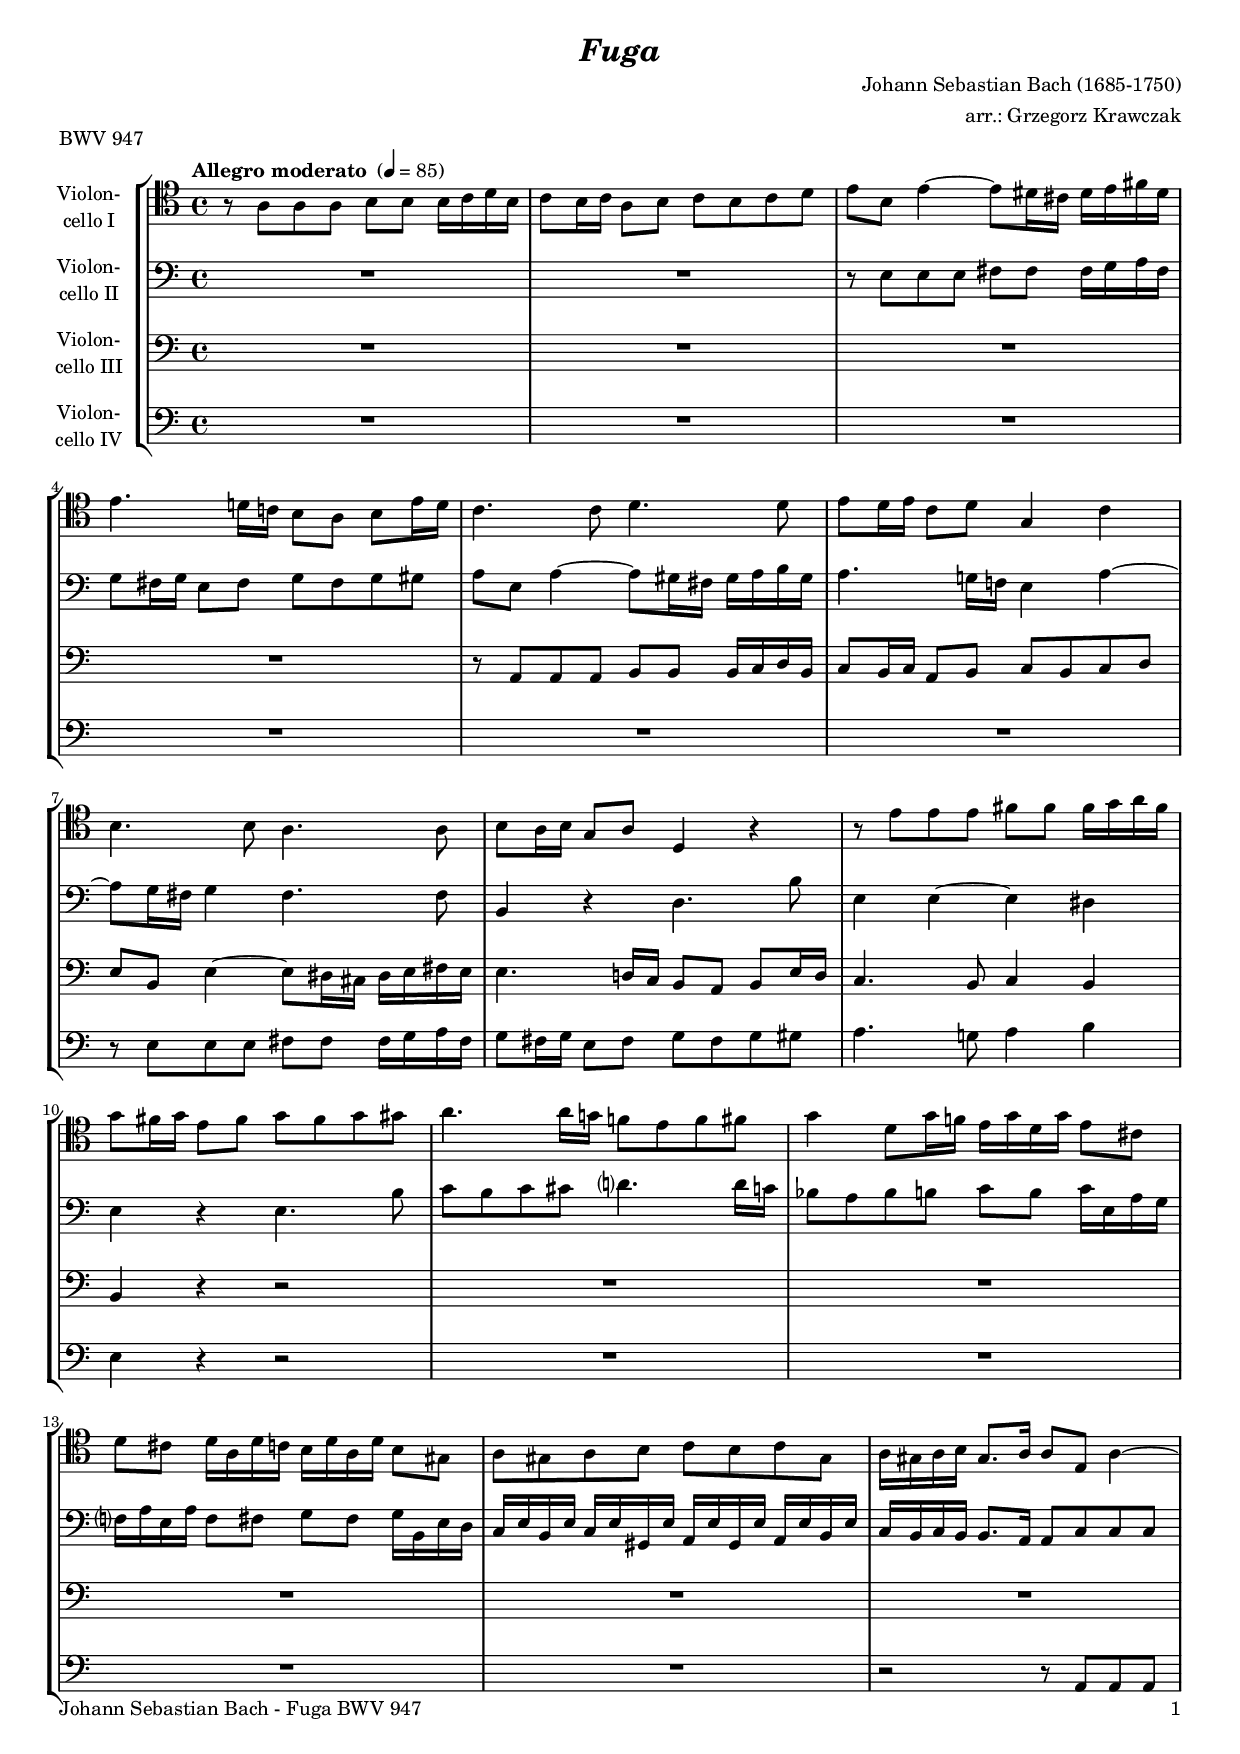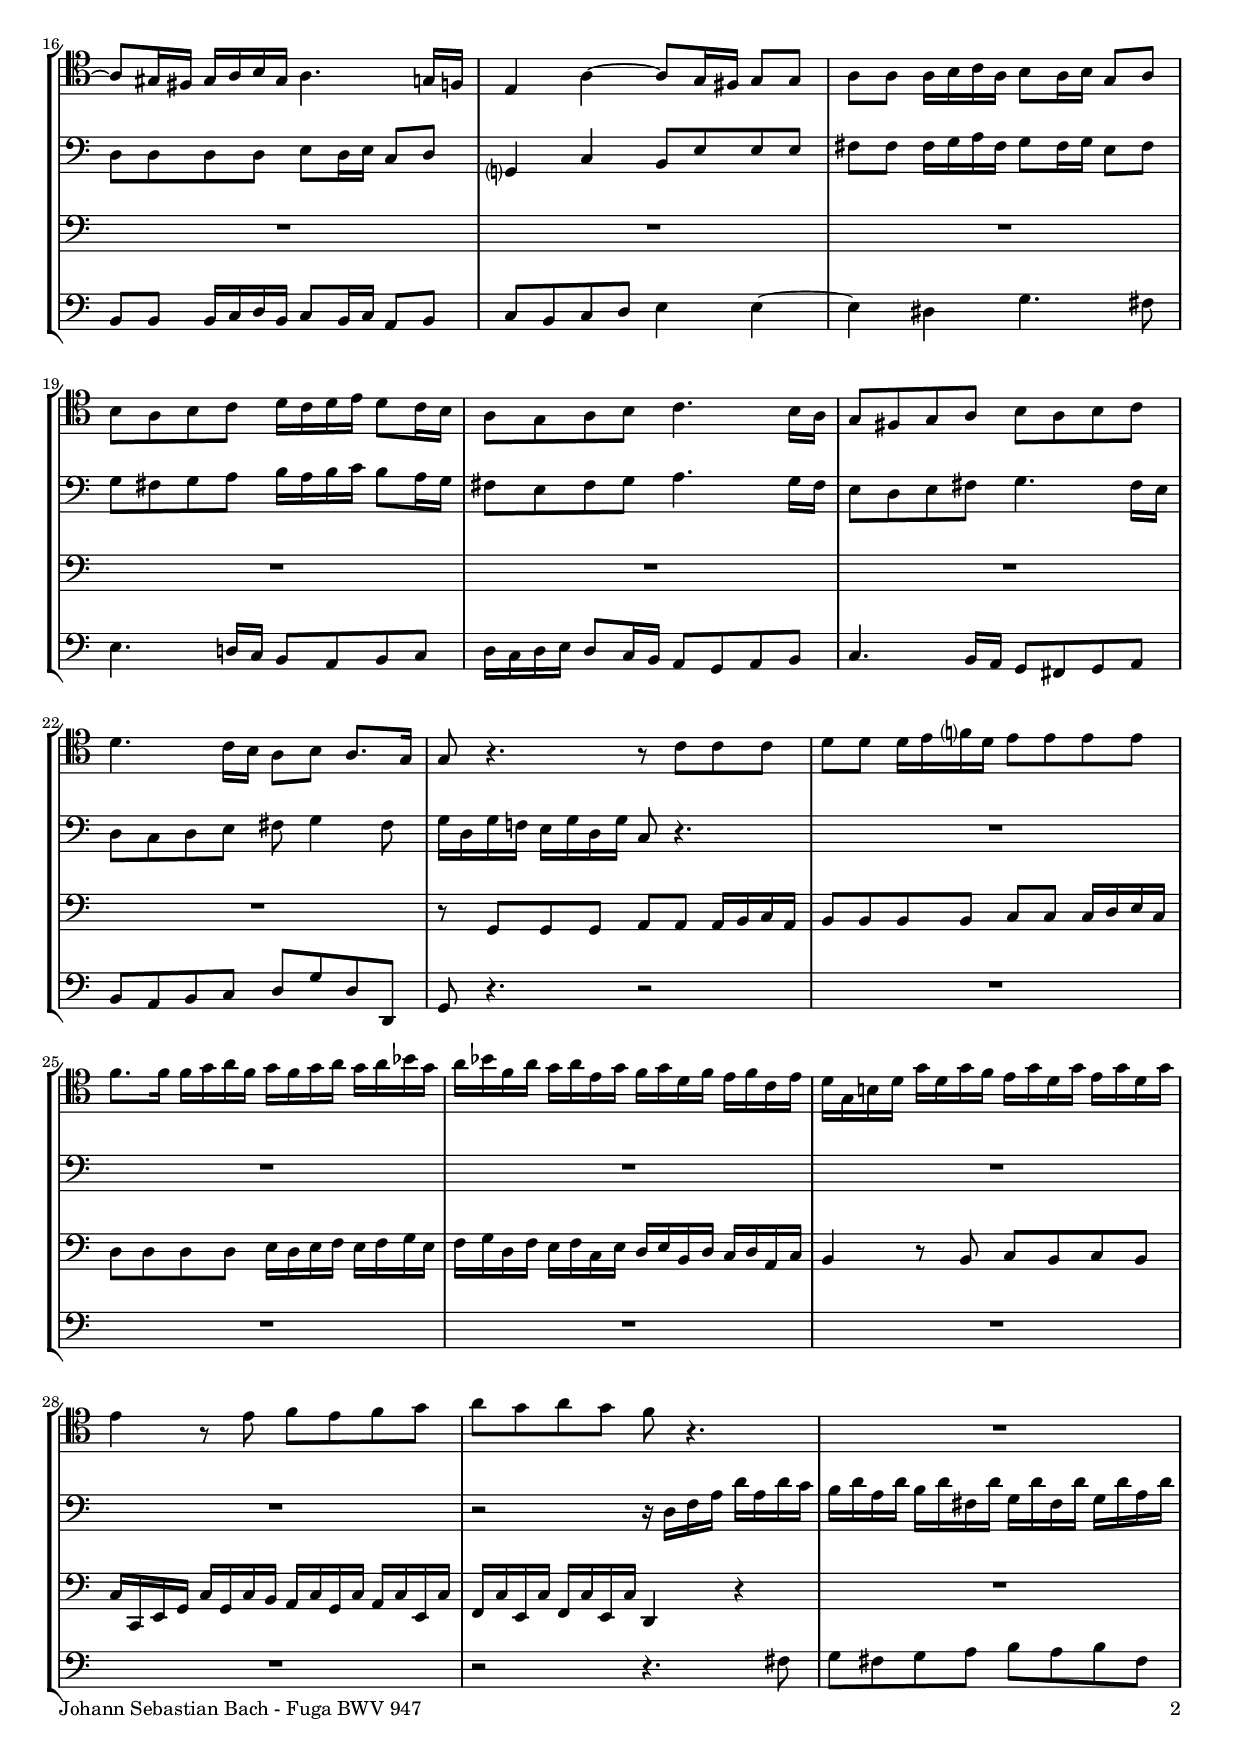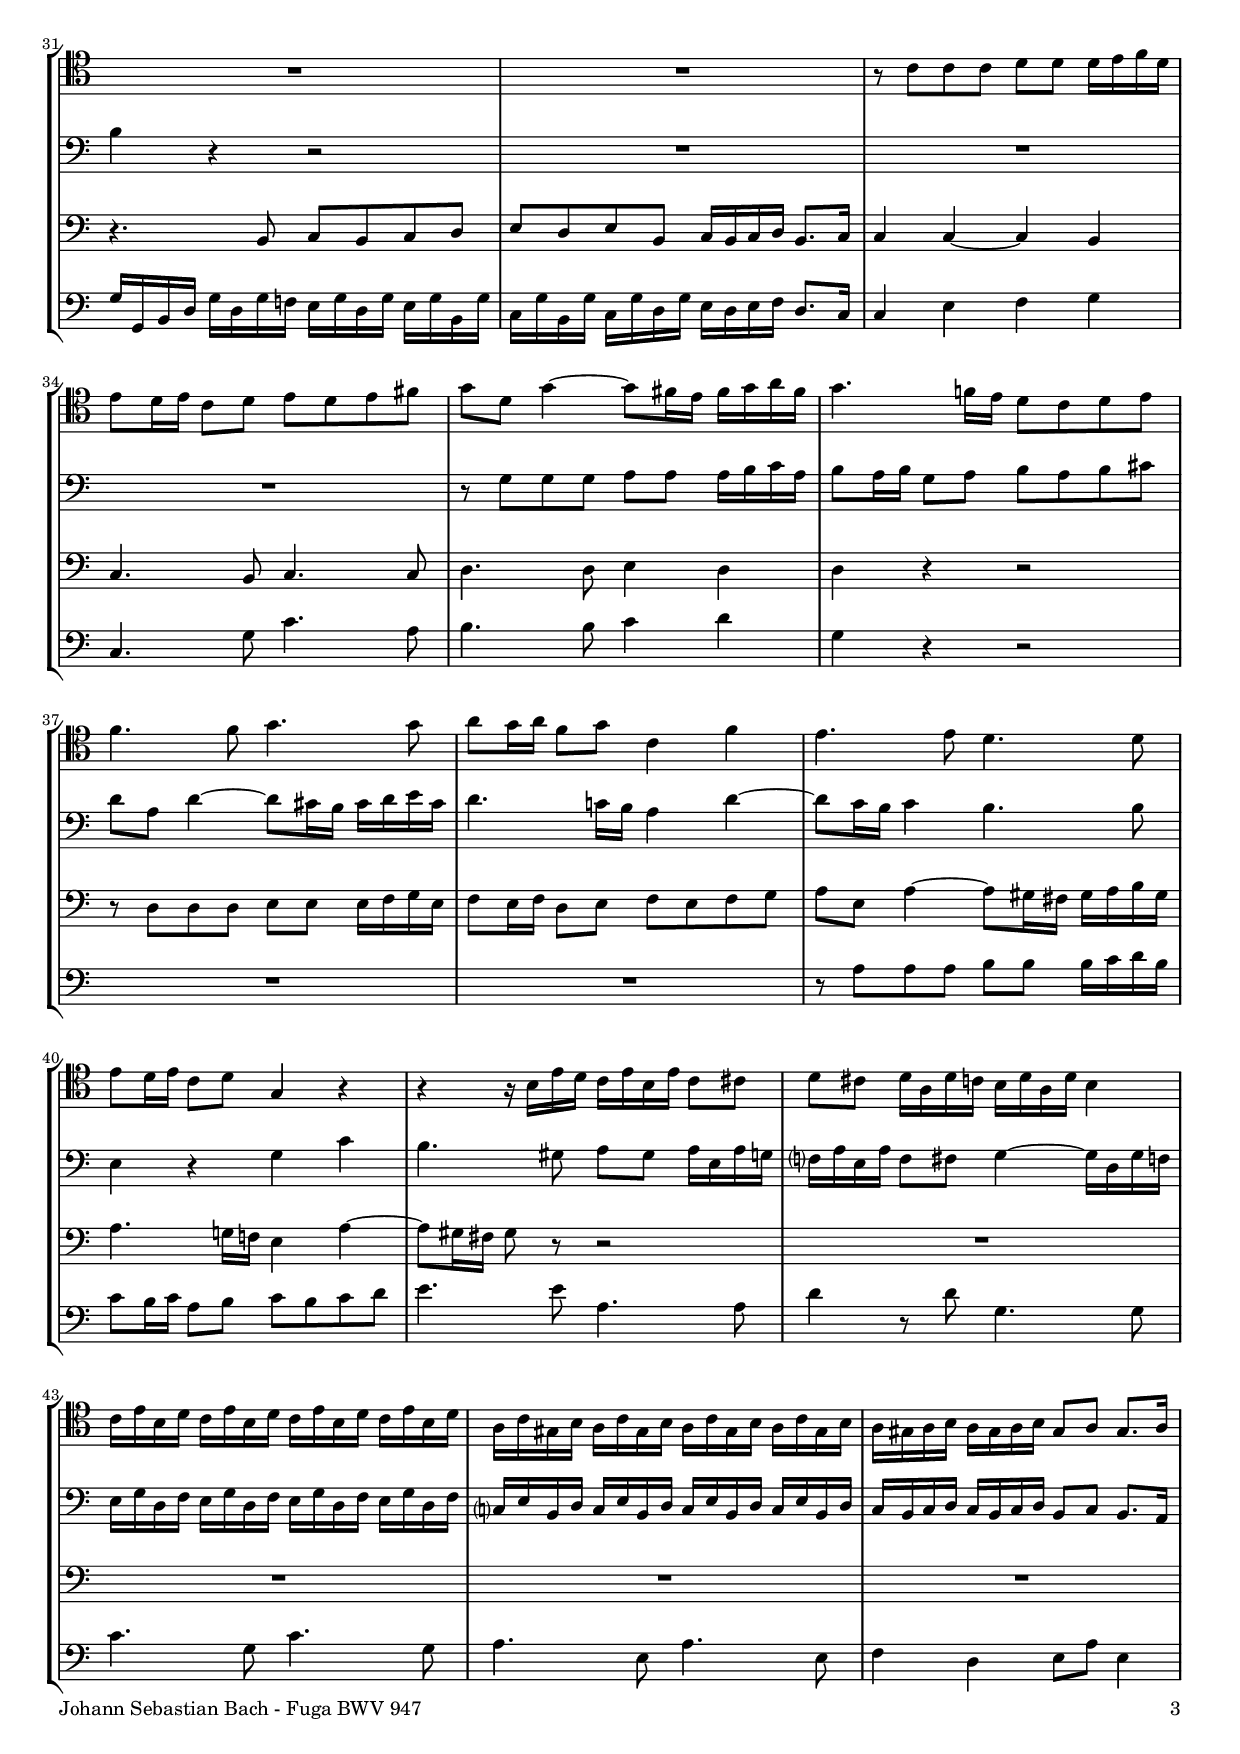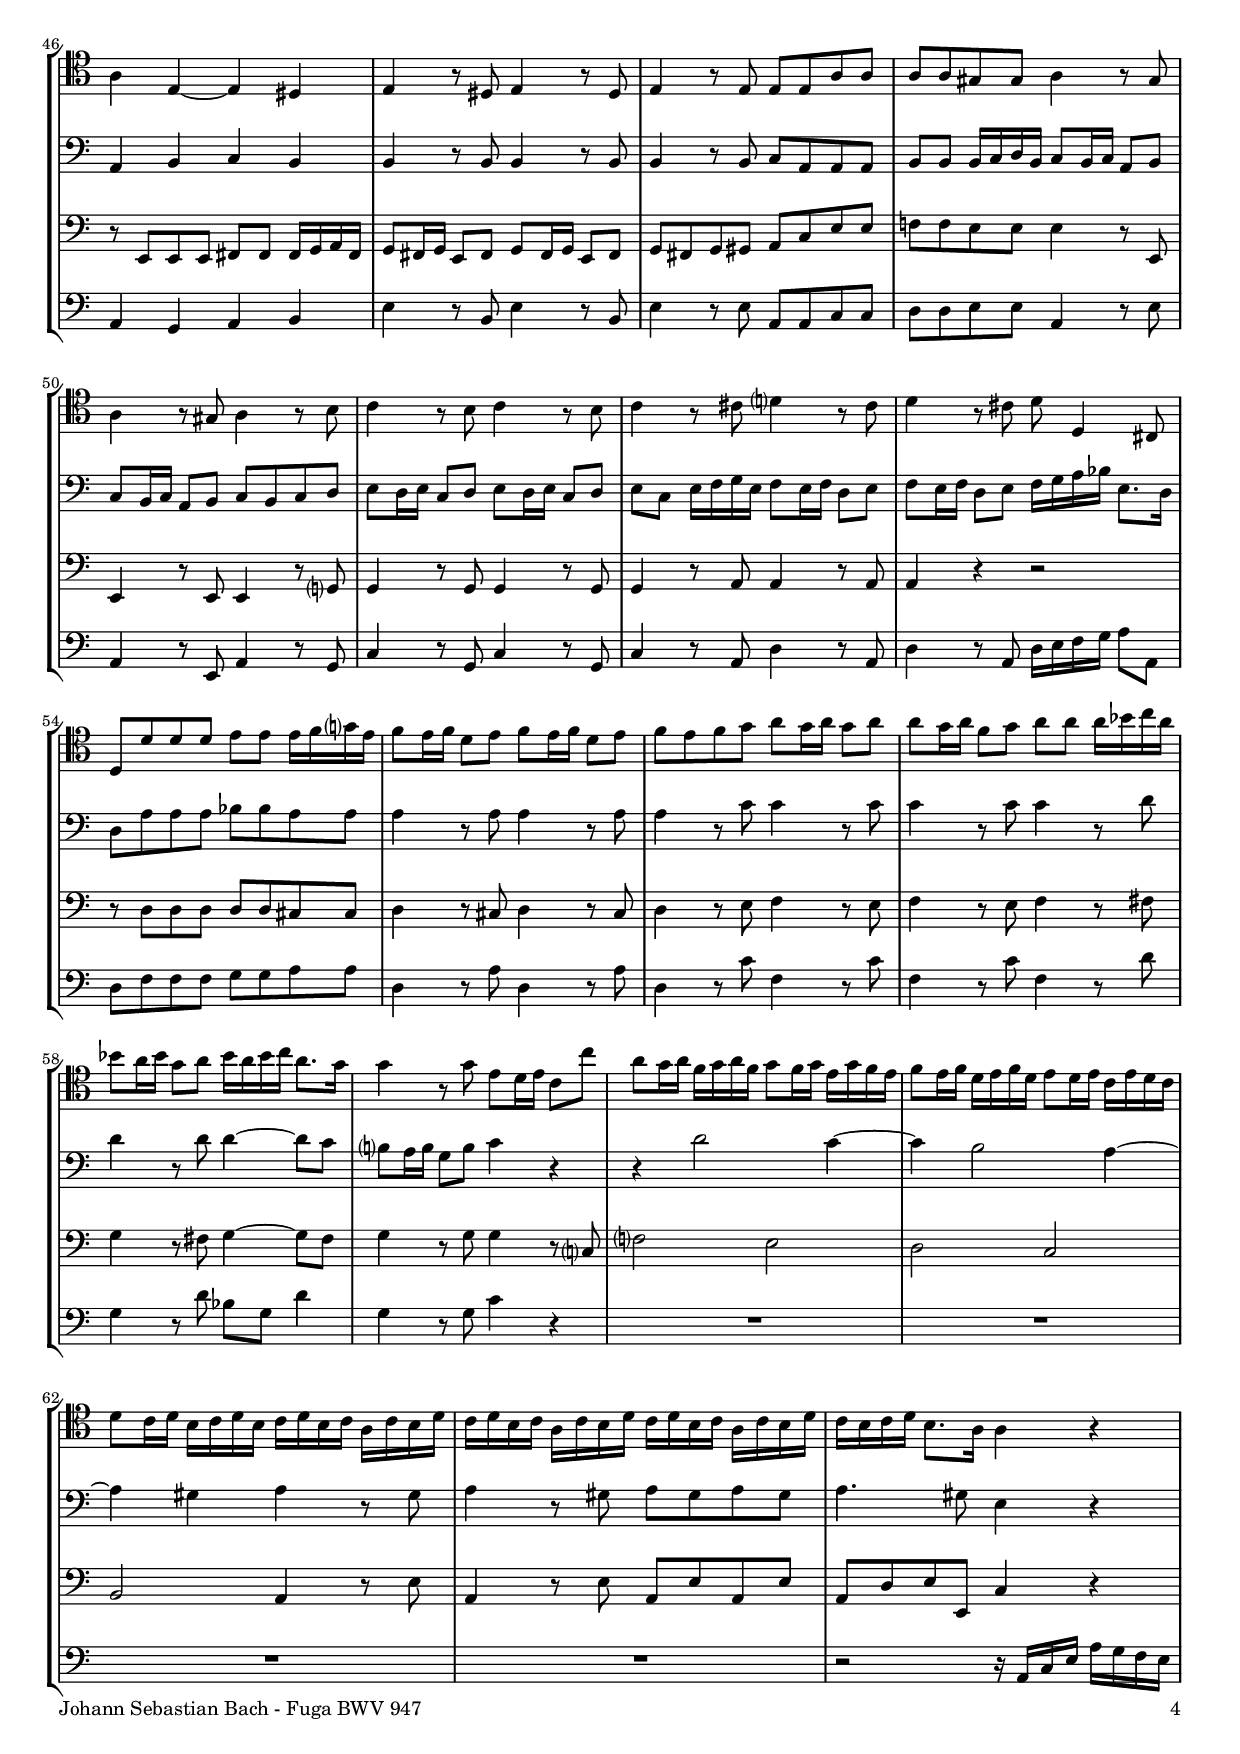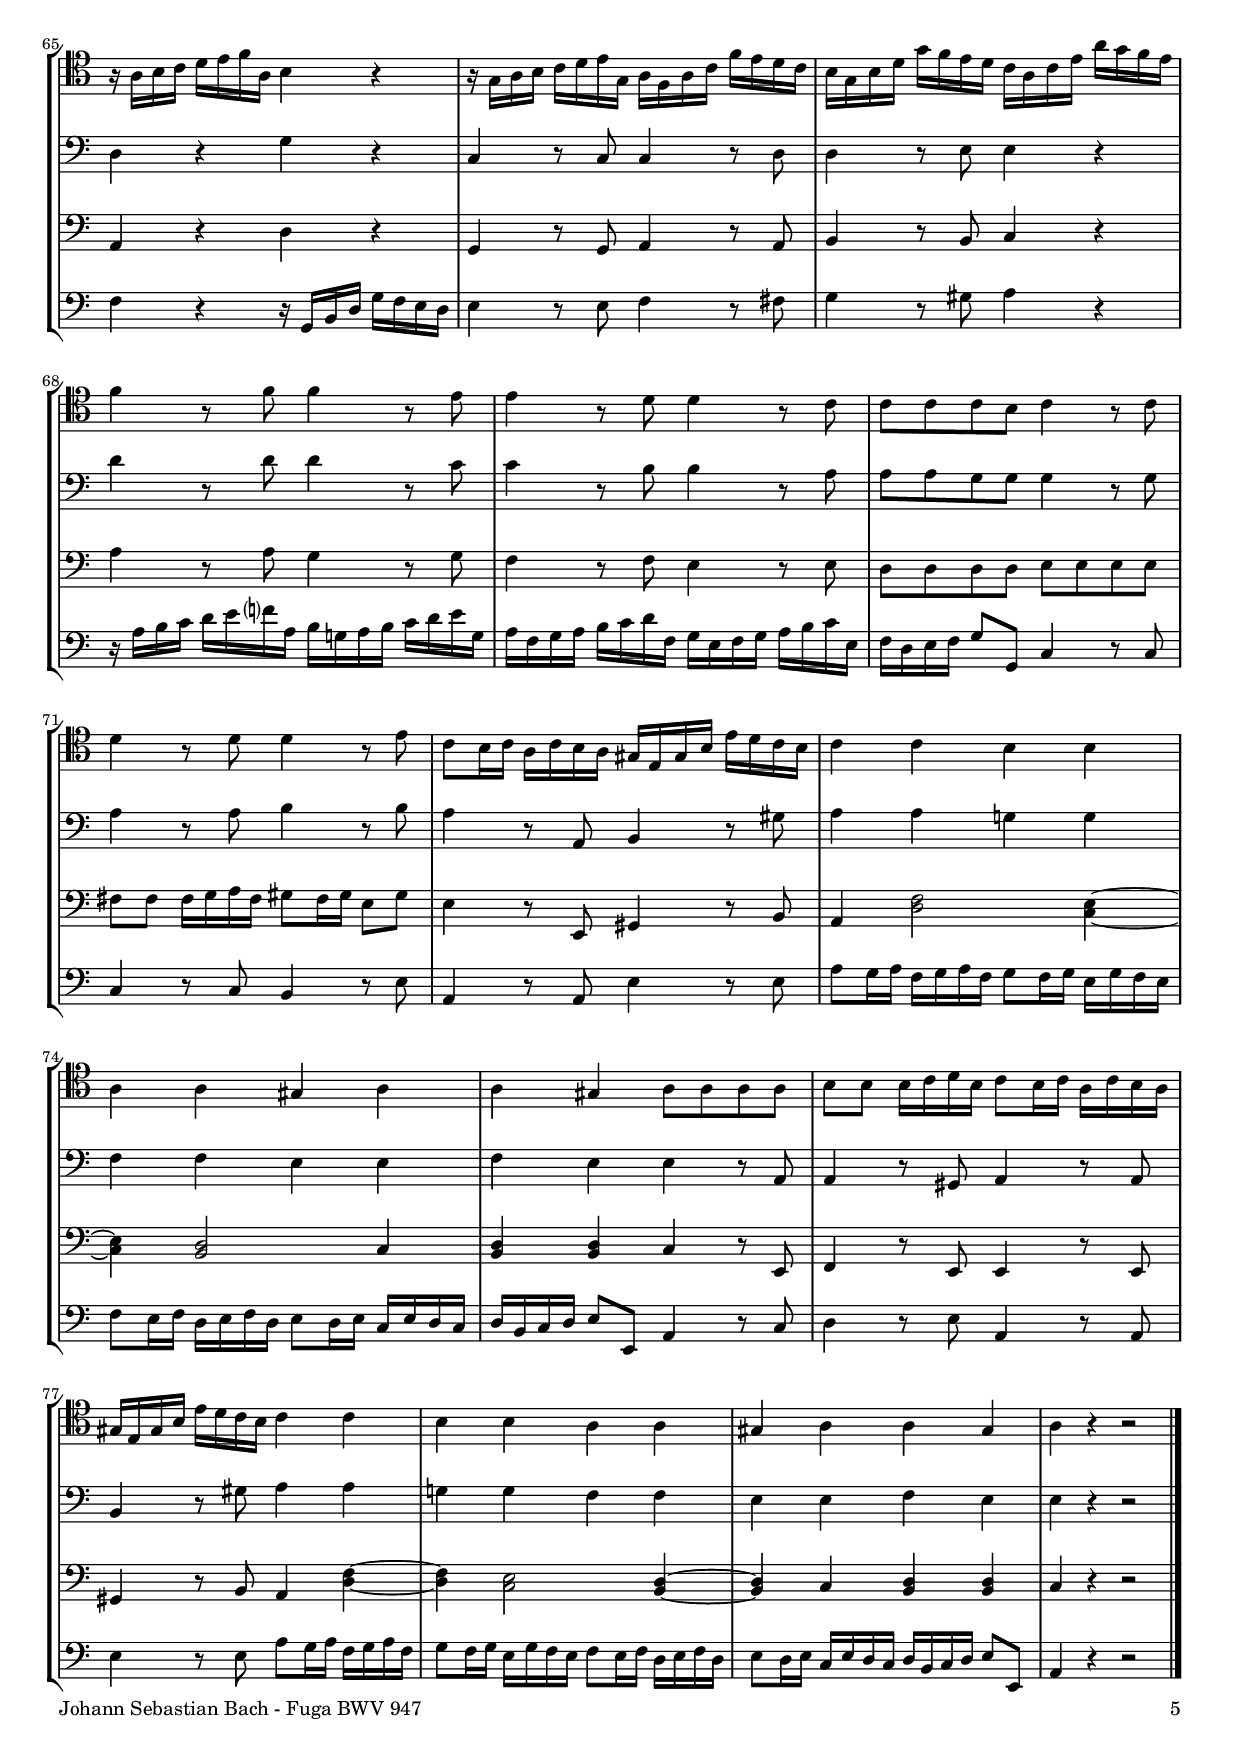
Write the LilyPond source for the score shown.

\version "2.18.2"
\include "deutsch.ly"
  
#(set-global-staff-size 17)

\header {
  title     = \markup \bold \italic "Fuga"
  composer  = "Johann Sebastian Bach (1685-1750)"
  arranger  = "arr.: Grzegorz Krawczak"
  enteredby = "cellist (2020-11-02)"
  piece     = "BWV 947"
}

voiceconsts = {
  \key a \minor
  \time 4/4
  \clef "bass"
%  \numericTimeSignature
  % Set default beaming for all staves
%  \set Timing.beamExceptions = #'()
%  \set Timing.baseMoment     = #(ly:make-moment 1 4)
%  \set Timing.beatStructure  = #'(1 1 1 1)
  \tempo "Allegro moderato " 4=85
}

micl = "clarinet"
mifl = "flute"
miob = "oboe"
mifh = "french horn"
misx = "tenor sax"
mist = "string ensemble 1"
mivl = "violin"
miva = "viola"
miba = "cello"

va = \relative c'' {
  \voiceconsts
  \clef "tenor"
  
  r8 a a a h h h16 c d h
  c8 h16 c a8 h c h c d
  e h e4~ e8 dis16 cis dis e fis dis
  e4. d!16 c! h8 a h e16 d

  c4. c8 d4. d8
  e d16 e c8 d g,4 c
  h4. h8 a4. a8
  h a16 h g8 a d,4 r
  r8 e' e e fis fis fis16 g a fis

  g8 fis16 g e8 fis g fis g gis
  a4. a16 g! f!8 e f fis
  g4 d8 g16 f! e g d g e8 cis

  d cis d16 a d c! h d a d h8 gis
  a gis a h c h c gis

  a16 gis a h gis8. a16 a8 e a4~
  a8 gis16 fis gis a h gis a4. g16 f
  e4 a~ a8 g16 fis g8 g
  a a a16 h c a h8 a16 h g8 a

  h a h c d16 c d e d8 c16 h
  a8 g a h c4. h16 a
  g8 fis g a h a h c
  d4. c16 h a8 h a8. g16
  g8 r4. r8 c c c

  d d d16 e f? d e8 e e e
  f8. f16 f g a f g f g a g a b g

  a b f a g a e g f g d f e f c e
  d g, h! d g d g f e g d g e g d g
  e4 r8 e f e f g

  a g a g f r4.
  R1*3
  r8 c c c d d d16 e f d
  e8 d16 e c8 d e d e fis
  g d g4~ g8 fis16 e fis g a fis

  g4. f!16 e d8 c d e
  f4. f8 g4. g8
  a g16 a f8 g c,4 f
  e4. e8 d4. d8

  e d16 e c8 d g,4 r
  r r16 h e d c e h e c8 cis
  d cis d16 a d c! h d a d h4

  c16 e h d c e h d c e h d c e h d
  a c gis h a c gis h a c gis h a c gis h
  a gis a h a gis a h gis8 a gis8. a16
  a4 e~ e dis

  e r8 dis e4 r8 dis
  e4 r8 e e e a a
  a a gis gis a4 r8 gis
  a4 r8 gis a4 r8 h
  c4 r8 h c4 r8 h

  c4 r8 cis d?4 r8 cis
  d4 r8 cis d d,4 cis8
  d d' d d e e e16 f g? e

  f8 e16 f d8 e f e16 f d8 e
  f e f g a g16 a g8 a
  a g16 a f8 g a a a16 b c a

  b8 a16 b g8 a b16 a b c a8. g16
  g4 r8 g e d16 e c8 c'
  a g16 a f g a f g8 f16 g e g f e
  f8 e16 f d e f d e8 d16 e c e d c

  d8 c16 d h c d h c d h c a c h d
  c d h c a c h d c d h c a c h d
  c h c d h8. a16 a4 r
  r16 a h c d e f a, h4 r

  r16 g a h c d e g, a f a c f e d c
  h g h d g f e d c a c e a g f e

  f4 r8 f f4 r8 e
  e4 r8 d d4 r8 c
  c c c h c4 r8 c

  d4 r8 d d4 r8 e
  c h16 c a c h a gis e gis h e d c h
  c4 c h h
  a a gis a
  a gis a8 a a a

  h h h16 c d h c8 h16 c a c h a
  gis e gis h e d c h c4 c
  h h a a
  gis a a gis
  a r r2 \bar "|."
}

vb = \relative c' {
  \voiceconsts

  R1*2
  r8 e e e fis fis fis16 g a fis
  g8 fis16 g e8 fis g fis g gis
  a e a4~ a8 gis16 fis gis a h gis

  a4. g!16 f! e4 a~
  a8 g16 fis g4 fis4. fis8
  h,4 r d4. h'8
  e,4 e~ e dis
  e r e4. h'8
  c h c cis d?4. d16 c

  b8 a b h c h c16 e, a g
  f? a e a f8 fis g fis g16 h, e d
  c e h e c e gis, e' a, e' gis, e' a, e' h e

  c h c h h8. a16 a8 c c c
  d d d d e d16 e c8 d
  g,?4 c h8 e e e
  fis fis fis16 g a fis g8 fis16 g e8 fis

  g fis g a h16 a h c h8 a16 g
  fis8 e fis g a4. g16 fis
  e8 d e fis g4. fis16 e

  d8 c d e fis g4 fis8
  g16 d g f! e g d g c,8 r4.
  R1*5

  r2 r16 d f a d a d c
  h d a d h d fis, d' g, d' fis, d' g, d' a d
  h4 r r2
  R1*3

  r8 g g g a a a16 h c a
  h8 a16 h g8 a h a h cis
  d a d4~ d8 cis16 h cis d e cis

  d4. c!16 h a4 d~
  d8 c16 h c4 h4. h8
  e,4 r g c
  h4. gis8 a gis a16 e a g
  f? a e a f8 fis g4~ g16 d g f

  e g d f e g d f e g d f e g d f
  c? e h d c e h d c e h d c e h d
  c h c d c h c d h8 c h8. a16

  a4 h c h
  h r8 h h4 r8 h
  h4 r8 h c a a a
  h h h16 c d h c8 h16 c a8 h

  c h16 c a8 h c h c d
  e d16 e c8 d e d16 e c8 d
  e c e16 f g e f8 e16 f d8 e
  f e16 f d8 e f16 g a b e,8. d16

  d8 a' a a b b a a
  a4 r8 a a4 r8 a
  a4 r8 c c4 r8 c
  c4 r8 c c4 r8 d

  d4 r8 d d4~ d8 c
  h? a16 h g8 h c4 r
  r d2 c4~
  c h2 a4~
  a gis a r8 gis
  a4 r8 gis a gis a gis

  a4. gis8 e4 r
  d r g r
  c, r8 c c4 r8 d
  d4 r8 e e4 r

  d' r8 d d4 r8 c
  c4 r8 h h4 r8 a
  a a g g g4 r8 g

  a4 r8 a h4 r8 h
  a4 r8 a, h4 r8 gis'
  a4 a g! g
  f f e e
  f e e r8 a,

  a4 r8 gis a4 r8 a
  h4 r8 gis' a4 a
  g! g f f
  e e f e
  e r r2 \bar "|."
}

vc = \relative c' {
  \voiceconsts

  R1*4
  r8 a a a h h h16 c d h
  c8 h16 c a8 h c h c d
  e h e4~ e8 dis16 cis dis e fis e

  e4. d!16 c h8 a h e16 d
  c4. h8 c4 h
  h r r2
  R1*12
  r8 g g g a a a16 h c a
  h8 h h h c c c16 d e c

  d8 d d d e16 d e f e f g e
  f g d f e f c e d e h d c d a c

  h4 r8 h c h c h
  c16 c, e g c g c h a c g c a c e, c'

  f, c' e, c' f, c' e, c' d,4 r
  R1
  r4. h'8 c h c d
  e d e h c16 h c d h8. c16
  c4 c~ c h

  c4. h8 c4. c8
  d4. d8 e4 d
  d r r2
  r8 d d d e e e16 f g e
  f8 e16 f d8 e f e f g

  a e a4~ a8 gis16 fis gis a h gis
  a4. g!16 f! e4 a~
  a8 gis16 fis gis8 r r2
  R1*4

  r8 e, e e fis fis fis16 g a fis
  g8 fis16 g e8 fis g fis16 g e8 fis
  g fis g gis a c e e
  f! f e e e4 r8 e,

  e4 r8 e e4 r8 g?
  g4 r8 g g4 r8 g
  g4 r8 a a4 r8 a
  a4 r r2

  r8 d d d d d cis cis
  d4 r8 cis d4 r8 cis
  d4 r8 e f4 r8 e
  f4 r8 e f4 r8 fis

  g4 r8 fis g4~ g8 fis
  g4 r8 g g4 r8 c,?
  f?2 e
  d c
  h a4 r8 e'

  a,4 r8 e' a, e' a, e'
  a, d e e, c'4 r
  a r d r
  g, r8 g a4 r8 a

  h4 r8 h c4 r
  a' r8 a g4 r8 g
  f4 r8 f e4 r8 e
  d d d d e e e e
  
  fis fis fis16 g a fis gis8 fis16 gis e8 gis
  e4 r8 e, gis4 r8 h
  a4 <d f>2 <c e>4~
  <c e> <h d>2 c4
  <h d> <h d> c r8 e,

  f4 r8 e e4 r8 e
  gis4 r8 h a4 <d f>~
  <d f> <c e>2 <h d>4~
  <h d> c <h d> <h d>
  c r r2 \bar "|."
}

vd = \relative c {
  \voiceconsts

  R1*6
  r8 e e e fis fis fis16 g a fis
  g8 fis16 g e8 fis g fis g gis

  a4. g!8 a4 h
  e, r r2
  R1*4
  r2 r8 a, a a
  h h h16 c d h c8 h16 c a8 h
  c h c d e4 e~
  e dis g4. fis8
  e4. d!16 c h8 a h c

  d16 c d e d8 c16 h a8 g a h
  c4. h16 a g8 fis g a

  h a h c d g d d,
  g r4. r2
  R1*5

  r2 r4. fis'8
  g fis g a h a h fis
  g16 g, h d g d g f! e g d g e g h, g'

  c, g' h, g' c, g' d g e d e f d8. c16
  c4 e f g
  c,4. g'8 c4. a8
  h4. h8 c4 d
  g, r r2

  R1*2
  r8 a a a h h h16 c d h
  c8 h16 c a8 h c h c d
  e4. e8 a,4. a8
  d4 r8 d g,4. g8

  c4. g8 c4. g8
  a4. e8 a4. e8
  f4 d e8 a e4
  a, g a h

  e r8 h e4 r8 h
  e4 r8 e a, a c c
  d d e e a,4 r8 e'
  a,4 r8 e a4 r8 g
  c4 r8 g c4 r8 g

  c4 r8 a d4 r8 a
  d4 r8 a d16 e f g a8 a,
  d f f f g g a a

  d,4 r8 a' d,4 r8 a'
  d,4 r8 c' f,4 r8 c'
  f,4 r8 c' f,4 r8 d'

  g,4 r8 d' b g d'4
  g, r8 g c4 r
  R1*4
  r2 r16 a, c e a g f e

  f4 r r16 g, h d g f e d
  e4 r8 e f4 r8 fis
  g4 r8 gis a4 r

  r16 a h c d e f? a, h g! a h c d e g,
  a f g a h c d f, g e f g a h c e,
  f d e f g8 g, c4 r8 c

  c4 r8 c h4 r8 e
  a,4 r8 a e'4 r8 e
  a g16 a f g a f g8 f16 g e g f e
  f8 e16 f d e f d e8 d16 e c e d c

  d h c d e8 e, a4 r8 c
  d4 r8 e a,4 r8 a
  e'4 r8 e a g16 a f g a f

  g8 f16 g e g f e f8 e16 f d e f d
  e8 d16 e c e d c d h c d e8 e,
  a4 r r2 \bar "|."
}


music = \new StaffGroup <<
      \new Staff {
	\set Staff.midiInstrument = \miba
	\set Staff.instrumentName = \markup \center-column { "Violon-" "cello I" }
	\transpose a a, { \va }
      }

      \new Staff {
	\set Staff.midiInstrument = \miba
	\set Staff.instrumentName = \markup \center-column { "Violon-" "cello II" }
	\transpose a a, { \vb }
      }

      \new Staff {
	\set Staff.midiInstrument = \miba
	\set Staff.instrumentName = \markup \center-column { "Violon-" "cello III" }
	\transpose a a, { \vc }
      }

      \new Staff {
	\set Staff.midiInstrument = \miba
	\set Staff.instrumentName = \markup \center-column { "Violon-" "cello IV" }
	\transpose a a { \vd }
      }
>>

\book {
   \paper {
    print-page-number = ##t
    print-first-page-number = ##t
    ragged-last-bottom = ##f
    oddHeaderMarkup = \markup \null
    evenHeaderMarkup = \markup \null
    oddFooterMarkup = \markup {
      \fill-line {
        \on-the-fly #print-page-number-check-first
        "Johann Sebastian Bach - Fuga BWV 947" \fromproperty #'page:page-number-string
      }
    }
    evenFooterMarkup = \oddFooterMarkup
  } \score {
    \music
    \layout {}
  }

  \score {
    \unfoldRepeats \music

    \midi {
      \context {
        \Score
      }
    }
  }
}